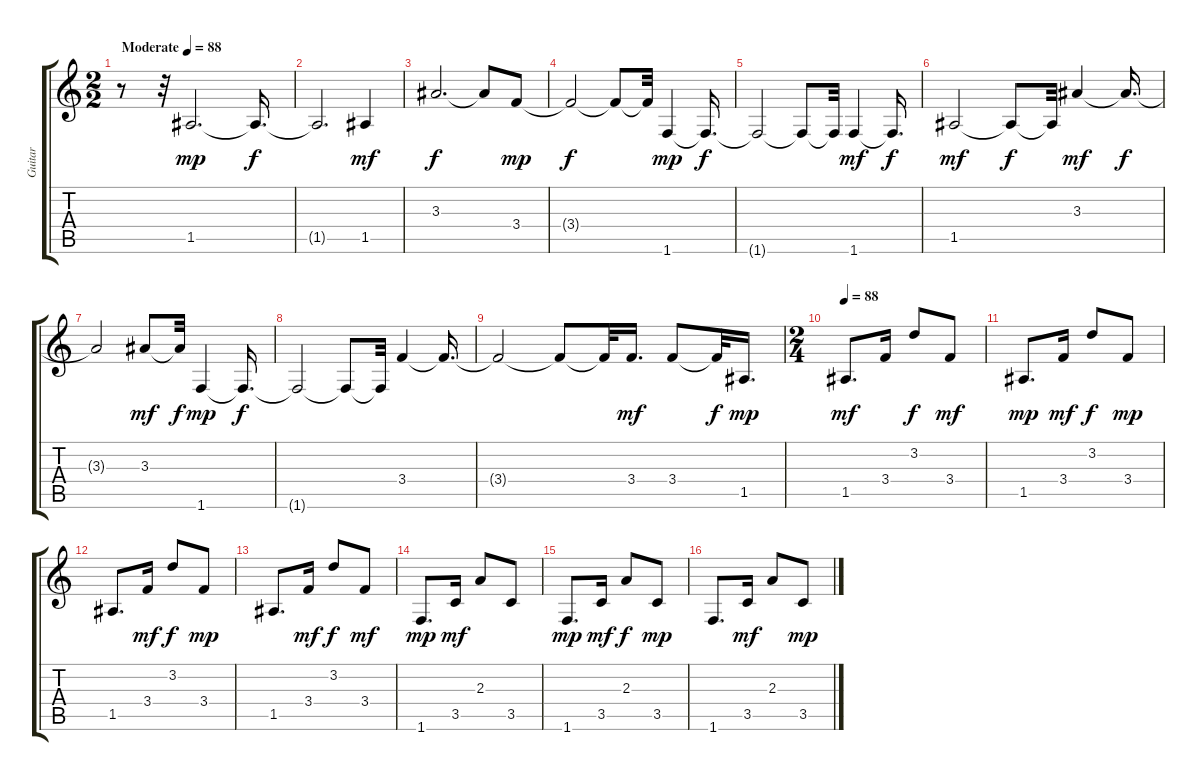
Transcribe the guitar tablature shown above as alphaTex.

\track ("Guitar" "Guitar") {instrument acousticguitarnylon}
\staff {score tabs}
\tuning (E4 B3 G3 D3 A2 E2) {hide}
\ts (2 2)
\tempo (88 "Moderate")
\clef g2
\ks c
r.8{dy mp instrument acousticguitarnylon} r.32 1.5.2{d} 1.5{t}.16{d dy f} |
1.5{t}.2{d} 1.5.4{dy mf} |
3.3.2{d dy f} 3.3{t}.8 3.4.8{dy mp} |
3.4{t}.2{dy f} 3.4{t}.8 3.4{t}.32 1.6.4{dy mp} 1.6{t}.16{d dy f} |
1.6{t}.2 1.6{t}.8 1.6{t}.32 1.6.4{dy mf} 1.6{t}.16{d dy f} |
1.5.2{dy mf} 1.5{t}.8{dy f} 1.5{t}.32 3.3.4{dy mf} 3.3{t}.16{d dy f} |
3.3{t}.2 3.3.8{dy mf} 3.3{t}.32{dy f} 1.6.4{dy mp} 1.6{t}.16{d dy f} |
1.6{t}.2 1.6{t}.8 1.6{t}.32 3.4.4 3.4{t}.16{d} |
3.4{t}.2 3.4{t}.8 3.4{t}.32 3.4.16{d dy mf} 3.4.8 3.4{t}.32{dy f} 1.5.16{d dy mp} |
\ts (2 4)
\tempo 88
1.5.8{d dy mf} 3.4.16 3.2.8{dy f} 3.4.8{dy mf} |
1.5.8{d dy mp} 3.4.16{dy mf} 3.2.8{dy f} 3.4.8{dy mp} |
1.5.8{d} 3.4.16{dy mf} 3.2.8{dy f} 3.4.8{dy mp} |
1.5.8{d} 3.4.16{dy mf} 3.2.8{dy f} 3.4.8{dy mf} |
1.6.8{d dy mp} 3.5.16{dy mf} 2.3.8 3.5.8 |
1.6.8{d dy mp} 3.5.16{dy mf} 2.3.8{dy f} 3.5.8{dy mp} |
1.6.8{d} 3.5.16{dy mf} 2.3.8 3.5.8{dy mp}
